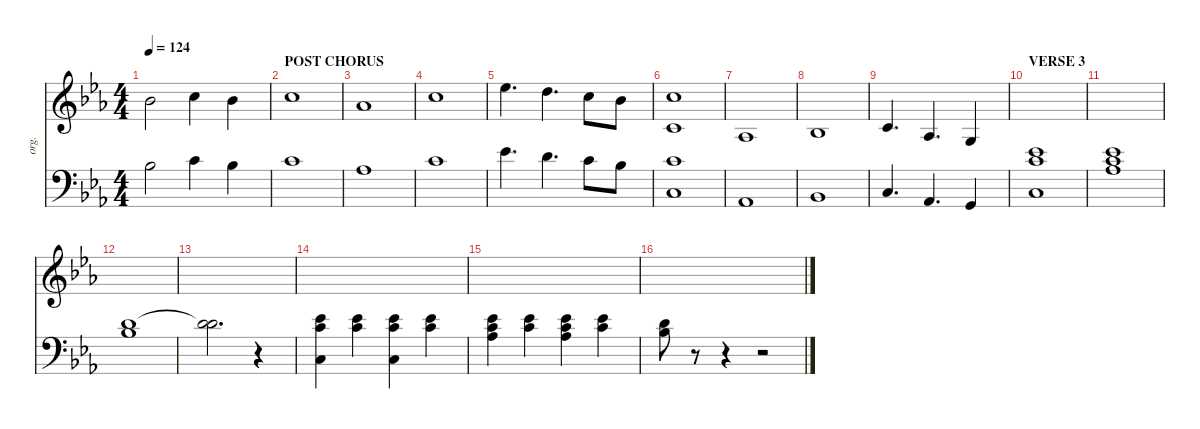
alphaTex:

\defaultSystemsLayout 4
\hideDynamics
\bracketExtendMode nobrackets
\otherSystemsTrackNameOrientation horizontal
\track ("Organ" "org.") {instrument drawbarorgan}
\staff {score}
\tuning (E4 B3 G3 D3 A2 E2)
\ts (4 4)
\tempo 124
\clef g2
\ks cminor
6.1{t acc b}.2{dy mf beam Down} 8.1{acc forcenatural}.4{beam Down} 6.1{acc b}.4{beam Down} |
\section ("" "POST CHORUS")
8.1{acc forcenatural}.1{beam Down} |
4.1{acc b}.1{beam Up} |
8.1{acc forcenatural}.1{beam Down} |
11.1{acc b}.4{d beam Down} 10.1{acc forcenatural}.4{d beam Down} 8.1{acc forcenatural}.8{beam Down} 6.1{acc b}.8{beam Down} |
(8.1{acc forcenatural} -4.1{acc forcenatural}).1{beam Up} |
-8.1{acc b}.1{beam Up} |
-6.1{acc b}.1{beam Up} |
-4.1{acc forcenatural}.4{d beam Up} -8.1{acc b}.4{d beam Up} -9.1{acc forcenatural}.4{beam Up} |
\section ("" "VERSE 3")
|
|
|
|
|
|
\staff {score}
\tuning (G2 D2 A1 E1 B0)
\clef f4
\ottava regular
\simile none
\ks cminor
15.1{t acc b}.2{dy mf beam Down} 17.1{acc forcenatural}.4{beam Down} 15.1{acc b}.4{beam Down} |
17.1{acc forcenatural}.1{beam Down} |
13.1{acc b}.1{beam Down} |
17.1{acc forcenatural}.1{beam Down} |
20.1{acc b}.4{d beam Down} 19.1{acc forcenatural}.4{d beam Down} 17.1{acc forcenatural}.8{beam Down} 15.1{acc b}.8{beam Down} |
(17.1{acc forcenatural} 5.1{acc forcenatural}).1{beam Down} |
1.1{acc b}.1{beam Up} |
3.1{acc b}.1{beam Up} |
5.1{acc forcenatural}.4{d beam Up} 1.1{acc b}.4{d beam Up} 0.1{acc forcenatural}.4{beam Up} |
(5.1{acc forcenatural} 17.1{acc forcenatural} 20.1{acc b}).1{beam Down} |
(20.1{acc b} 17.1{acc forcenatural} 13.1{acc b}).1{beam Down} |
(15.1{acc b} 19.1{acc forcenatural}).1{beam Down} |
(19.1{t acc forcenatural} 19.1{t acc b}).2{d beam Down} r.4{beam Down} |
(17.1{acc forcenatural} 20.1{acc b} 5.1{acc forcenatural}).4{beam Down} (17.1{acc forcenatural} 20.1{acc b}).4{beam Down} (17.1{acc forcenatural} 20.1{acc b} 5.1{acc forcenatural}).4{beam Down} (17.1{acc forcenatural} 20.1{acc b}).4{beam Down} |
(17.1{acc forcenatural} 20.1{acc b} 13.1{acc b}).4{beam Down} (17.1{acc forcenatural} 20.1{acc b}).4{beam Down} (17.1{acc forcenatural} 20.1{acc b} 13.1{acc b}).4{beam Down} (17.1{acc forcenatural} 20.1{acc b}).4{beam Down} |
(15.1{acc b} 19.1{acc forcenatural}).8{beam Down} r.8{beam Down} r.4{beam Down} r.2{beam Down}
